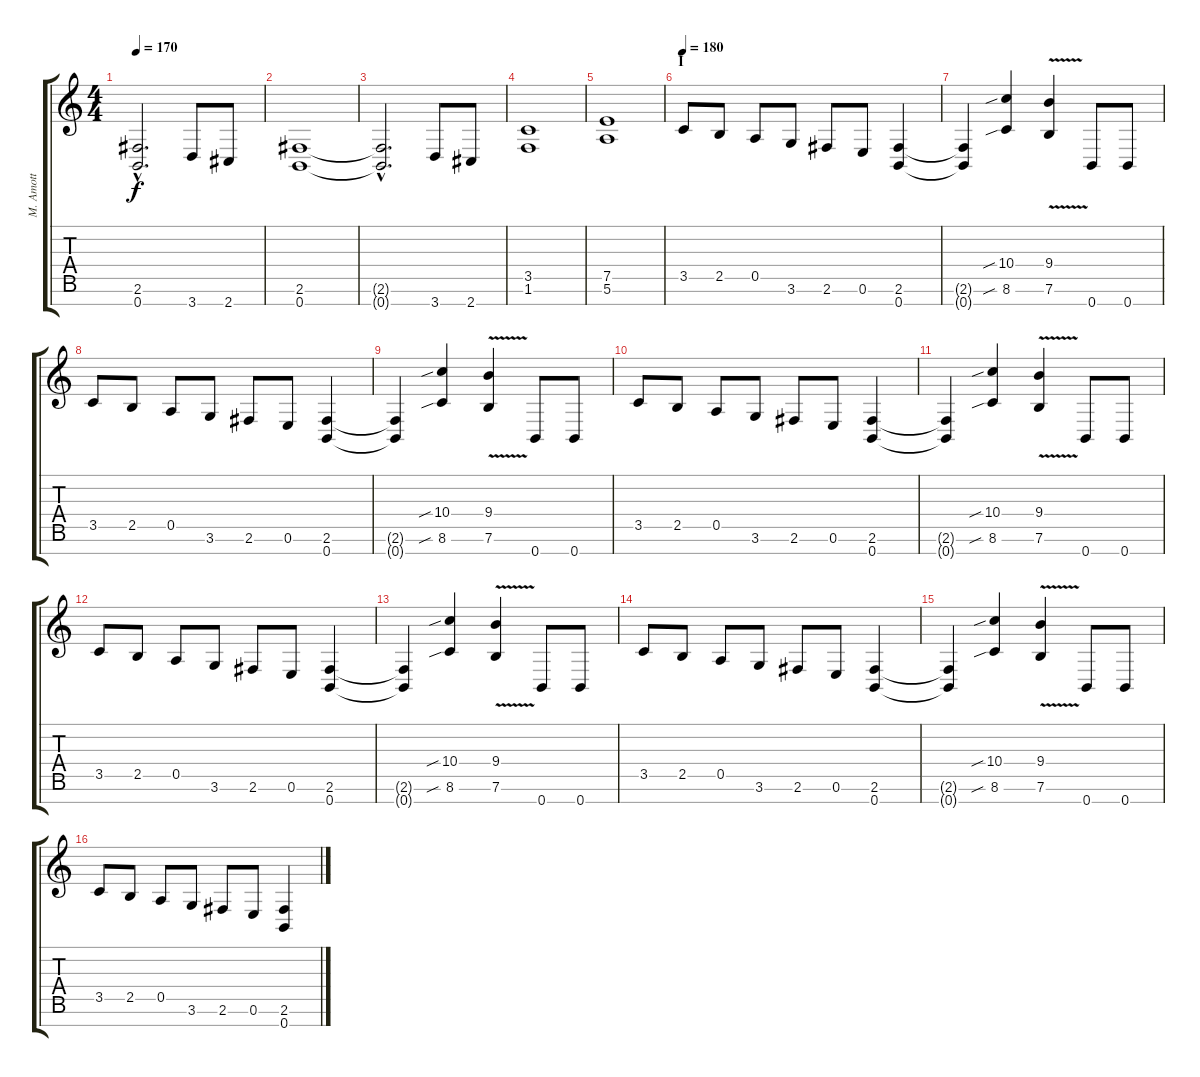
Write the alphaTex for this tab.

\track ("M. Amott" "M. Amott") {instrument distortionguitar}
\staff {score tabs}
\tuning (E4 B3 G3 D3 A2 E2 B1) {hide}
\ts (4 4)
\tempo 170
\clef g2
\ks c
(2.6{hac t} 0.7{hac t}).2{d dy f} 3.7.8 2.7.8 |
(2.6 0.7).1 |
(2.6{hac t} 0.7{hac t}).2{d} 3.7.8 2.7.8 |
(3.5 1.6).1 |
(7.5 5.6).1 |
\section ("" "I")
\tempo 180
3.5.8 2.5.8 0.5.8 3.6.8 2.6.8 0.6.8 (2.6 0.7).4 |
(2.6{t} 0.7{t}).4 (10.4{sib} 8.6{sib}).4 (9.4{v} 7.6{v}).4 0.7.8 0.7.8 |
3.5.8 2.5.8 0.5.8 3.6.8 2.6.8 0.6.8 (2.6 0.7).4 |
(2.6{t} 0.7{t}).4 (10.4{sib} 8.6{sib}).4 (9.4{v} 7.6{v}).4 0.7.8 0.7.8 |
3.5.8 2.5.8 0.5.8 3.6.8 2.6.8 0.6.8 (2.6 0.7).4 |
(2.6{t} 0.7{t}).4 (10.4{sib} 8.6{sib}).4 (9.4{v} 7.6{v}).4 0.7.8 0.7.8 |
3.5.8 2.5.8 0.5.8 3.6.8 2.6.8 0.6.8 (2.6 0.7).4 |
(2.6{t} 0.7{t}).4 (10.4{sib} 8.6{sib}).4 (9.4{v} 7.6{v}).4 0.7.8 0.7.8 |
3.5.8 2.5.8 0.5.8 3.6.8 2.6.8 0.6.8 (2.6 0.7).4 |
(2.6{t} 0.7{t}).4 (10.4{sib} 8.6{sib}).4 (9.4{v} 7.6{v}).4 0.7.8 0.7.8 |
3.5.8 2.5.8 0.5.8 3.6.8 2.6.8 0.6.8 (2.6 0.7).4
